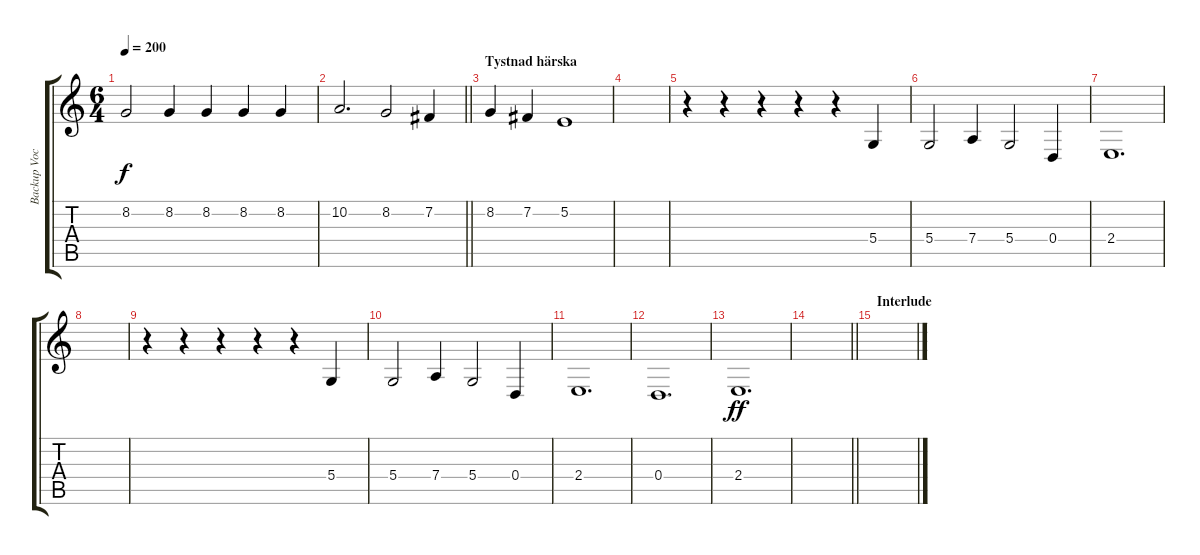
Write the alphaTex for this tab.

\track ("Backup Vocals" "Backup Voc") {instrument lead3calliope}
\staff {score tabs}
\tuning (E4 B3 G3 D3 A2 E2) {hide}
\ts (6 4)
\tempo 200
\clef g2
\ks c
8.2.2{dy f} 8.2.4 8.2.4 8.2.4 8.2.4 |
\barLineRight lightlight
10.2.2{d} 8.2.2 7.2.4 |
\section ("" "Tystnad härska")
8.2.4 7.2.4 5.2.1 |
|
r.4 r.4 r.4 r.4 r.4 5.4.4 |
5.4.2 7.4.4 5.4.2 0.4.4 |
2.4.1{d} |
|
r.4 r.4 r.4 r.4 r.4 5.4.4 |
5.4.2 7.4.4 5.4.2 0.4.4 |
2.4.1{d} |
0.4.1{d} |
2.4.1{d dy ff} |
\barLineRight lightlight
|
\section ("" "Interlude")
